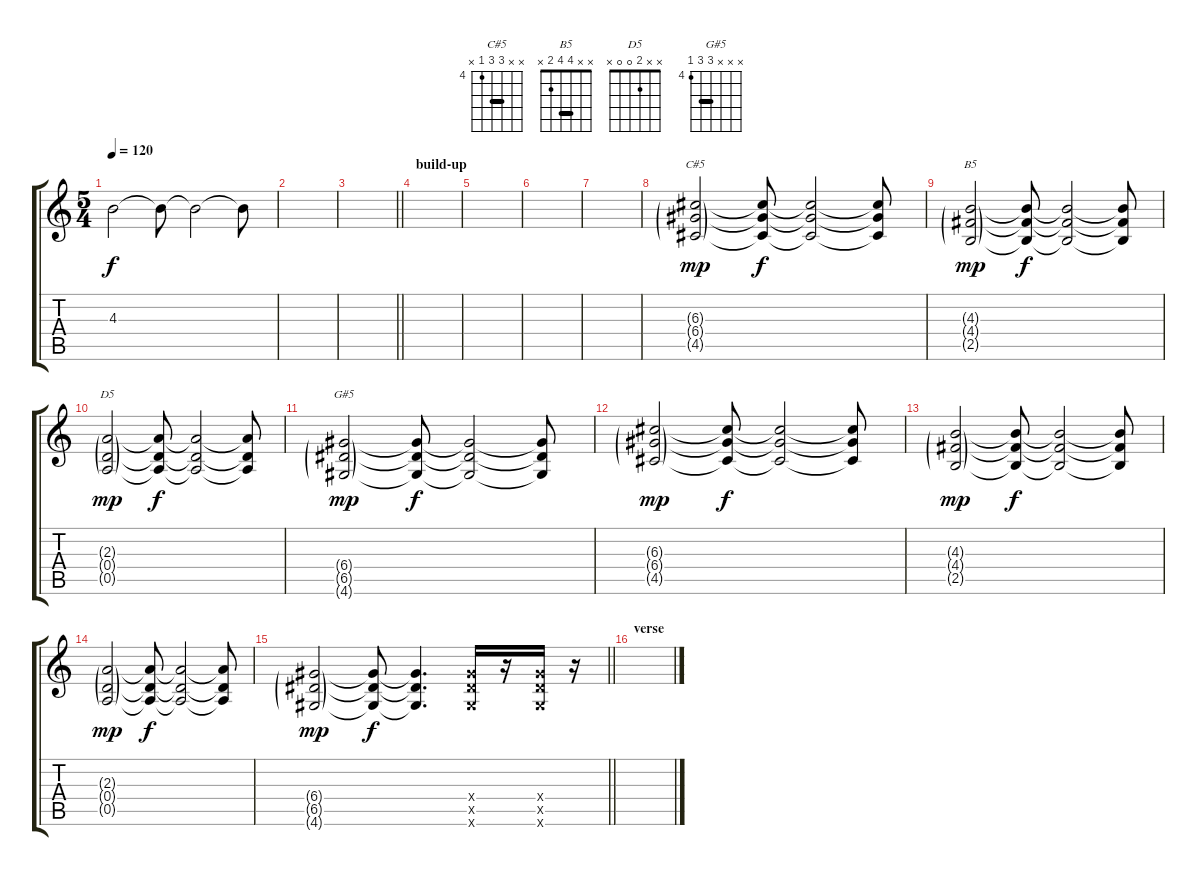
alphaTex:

\track "" {instrument overdrivenguitar}
\staff {score tabs}
\tuning (E4 B3 G3 D3 A2 E2) {hide}
\chord ("C#5" x x 6 6 4 x) {firstfret 4 barre 6}
\chord ("B5" x x 4 4 2 x) {barre 4}
\chord ("D5" x x 2 0 0 x)
\chord ("G#5" x x x 6 6 4) {firstfret 4 barre 6}
\ts (5 4)
\tempo 120
\clef g2
\ks c
4.3{t}.2{dy f} 4.3{t}.8 4.3{t}.2 4.3{t}.8 |
|
\barLineRight lightlight
|
\section ("" "build-up")
|
|
|
|
(6.3{g} 6.4{g} 4.5{g}).2{ch "C#5" dy mp volume 5} (6.3{t} 6.4{t} 4.5{t}).8{dy f} (6.3{t} 6.4{t} 4.5{t}).2 (6.3{t} 6.4{t} 4.5{t}).8 |
(4.3{g} 4.4{g} 2.5{g}).2{ch "B5" dy mp} (4.3{t} 4.4{t} 2.5{t}).8{dy f} (4.3{t} 4.4{t} 2.5{t}).2 (4.3{t} 4.4{t} 2.5{t}).8 |
(2.3{g} 0.4{g} 0.5{g}).2{ch "D5" dy mp} (2.3{t} 0.4{t} 0.5{t}).8{dy f} (2.3{t} 0.4{t} 0.5{t}).2 (2.3{t} 0.4{t} 0.5{t}).8 |
(6.4{g} 6.5{g} 4.6{g}).2{ch "G#5" dy mp} (6.4{t} 6.5{t} 4.6{t}).8{dy f} (6.4{t} 6.5{t} 4.6{t}).2 (6.4{t} 6.5{t} 4.6{t}).8 |
(6.3{g} 6.4{g} 4.5{g}).2{dy mp} (6.3{t} 6.4{t} 4.5{t}).8{dy f} (6.3{t} 6.4{t} 4.5{t}).2 (6.3{t} 6.4{t} 4.5{t}).8 |
(4.3{g} 4.4{g} 2.5{g}).2{dy mp} (4.3{t} 4.4{t} 2.5{t}).8{dy f} (4.3{t} 4.4{t} 2.5{t}).2 (4.3{t} 4.4{t} 2.5{t}).8 |
(2.3{g} 0.4{g} 0.5{g}).2{dy mp} (2.3{t} 0.4{t} 0.5{t}).8{dy f} (2.3{t} 0.4{t} 0.5{t}).2 (2.3{t} 0.4{t} 0.5{t}).8 |
\barLineRight lightlight
(6.4{g} 6.5{g} 4.6{g}).2{dy mp} (6.4{t} 6.5{t} 4.6{t}).8{dy f} (6.4{t} 6.5{t} 4.6{t}).4{d} (6.4{x} 6.5{x} 4.6{x}).16 r.16 (6.4{x} 6.5{x} 4.6{x}).16 r.16 |
\section ("" "verse")
